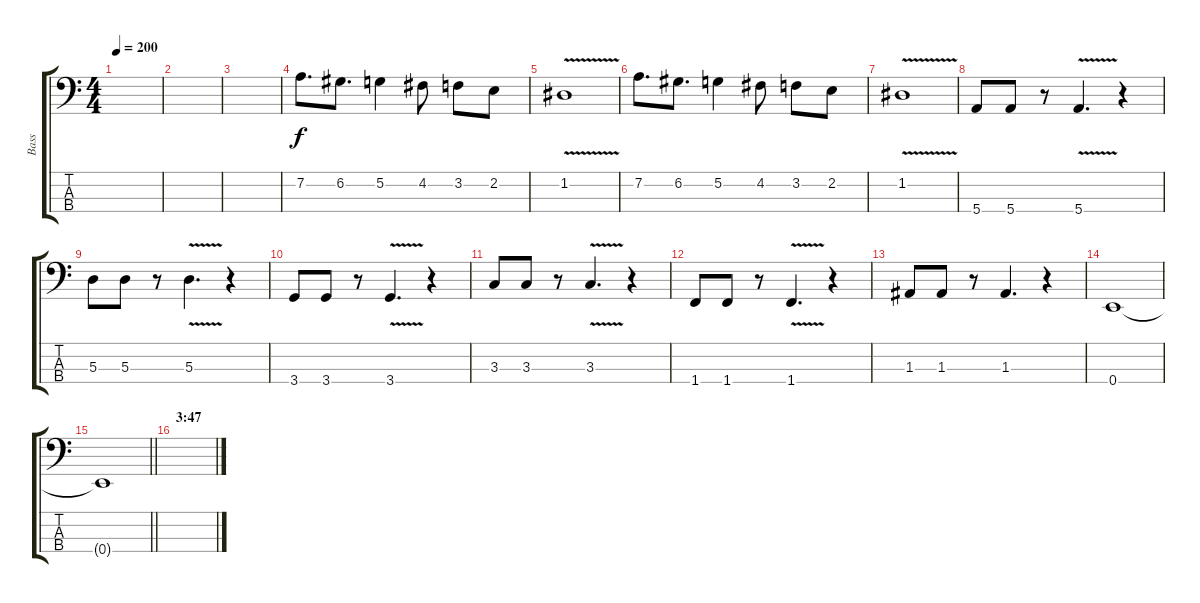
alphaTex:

\track ("Bass" "Bass") {instrument electricbasspick}
\staff {score tabs}
\tuning (G2 D2 A1 E1) {hide}
\ts (4 4)
\tempo 200
\clef f4
\ks c
|
|
|
7.2.8{d} 6.2.8{d} 5.2.4 4.2.8 3.2.8 2.2.8 |
1.2{v}.1 |
7.2.8{d} 6.2.8{d} 5.2.4 4.2.8 3.2.8 2.2.8 |
1.2{v}.1 |
5.4.8 5.4.8 r.8 5.4{v}.4{d} r.4 |
5.3.8 5.3.8 r.8 5.3{v}.4{d} r.4 |
3.4.8 3.4.8 r.8 3.4{v}.4{d} r.4 |
3.3.8 3.3.8 r.8 3.3{v}.4{d} r.4 |
1.4.8 1.4.8 r.8 1.4{v}.4{d} r.4 |
1.3.8 1.3.8 r.8 1.3.4{d} r.4 |
0.4.1 |
\barLineRight lightlight
0.4{t}.1 |
\section ("" "3:47")
